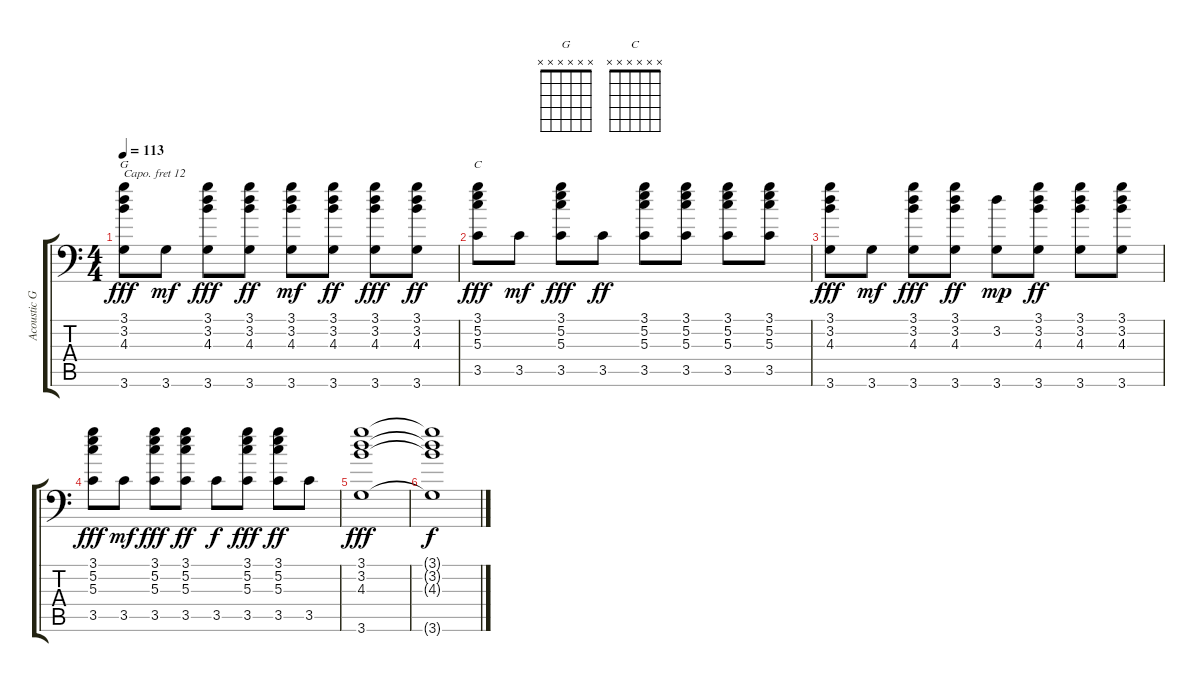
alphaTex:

\track ("Acoustic Guitar" "Acoustic G") {instrument acousticguitarsteel}
\staff {score tabs}
\capo 12
\tuning (E3 B2 G2 D2 A1 E1) {hide}
\chord ("G" x x x x x x) {firstfret 0}
\chord ("C" x x x x x x) {firstfret 0}
\ts (4 4)
\tempo 113
\clef f4
\ks c
(3.1 3.2 4.3 3.6).8{ch "G" dy fff} 3.6.8{dy mf} (3.1 3.2 4.3 3.6).8{dy fff} (3.1 3.2 4.3 3.6).8{dy ff} (3.1 3.2 4.3 3.6).8{dy mf} (3.1 3.2 4.3 3.6).8{dy ff} (3.1 3.2 4.3 3.6).8{dy fff} (3.1 3.2 4.3 3.6).8{dy ff} |
(3.1 5.2 5.3 3.5).8{ch "C" dy fff} 3.5.8{dy mf} (3.1 5.2 5.3 3.5).8{dy fff} 3.5.8{dy ff} (3.1 5.2 5.3 3.5).8 (3.1 5.2 5.3 3.5).8 (3.1 5.2 5.3 3.5).8 (3.1 5.2 5.3 3.5).8 |
(3.1 3.2 4.3 3.6).8{dy fff} 3.6.8{dy mf} (3.1 3.2 4.3 3.6).8{dy fff} (3.1 3.2 4.3 3.6).8{dy ff} (3.2 3.6).8{dy mp} (3.1 3.2 4.3 3.6).8{dy ff} (3.1 3.2 4.3 3.6).8 (3.1 3.2 4.3 3.6).8 |
(3.1 5.2 5.3 3.5).8{dy fff} 3.5.8{dy mf} (3.1 5.2 5.3 3.5).8{dy fff} (3.1 5.2 5.3 3.5).8{dy ff} 3.5.8{dy f} (3.1 5.2 5.3 3.5).8{dy fff} (3.1 5.2 5.3 3.5).8{dy ff} 3.5.8 |
(3.1 3.2 4.3 3.6).1{dy fff} |
(3.1{t} 3.2{t} 4.3{t} 3.6{t}).1{dy f}
